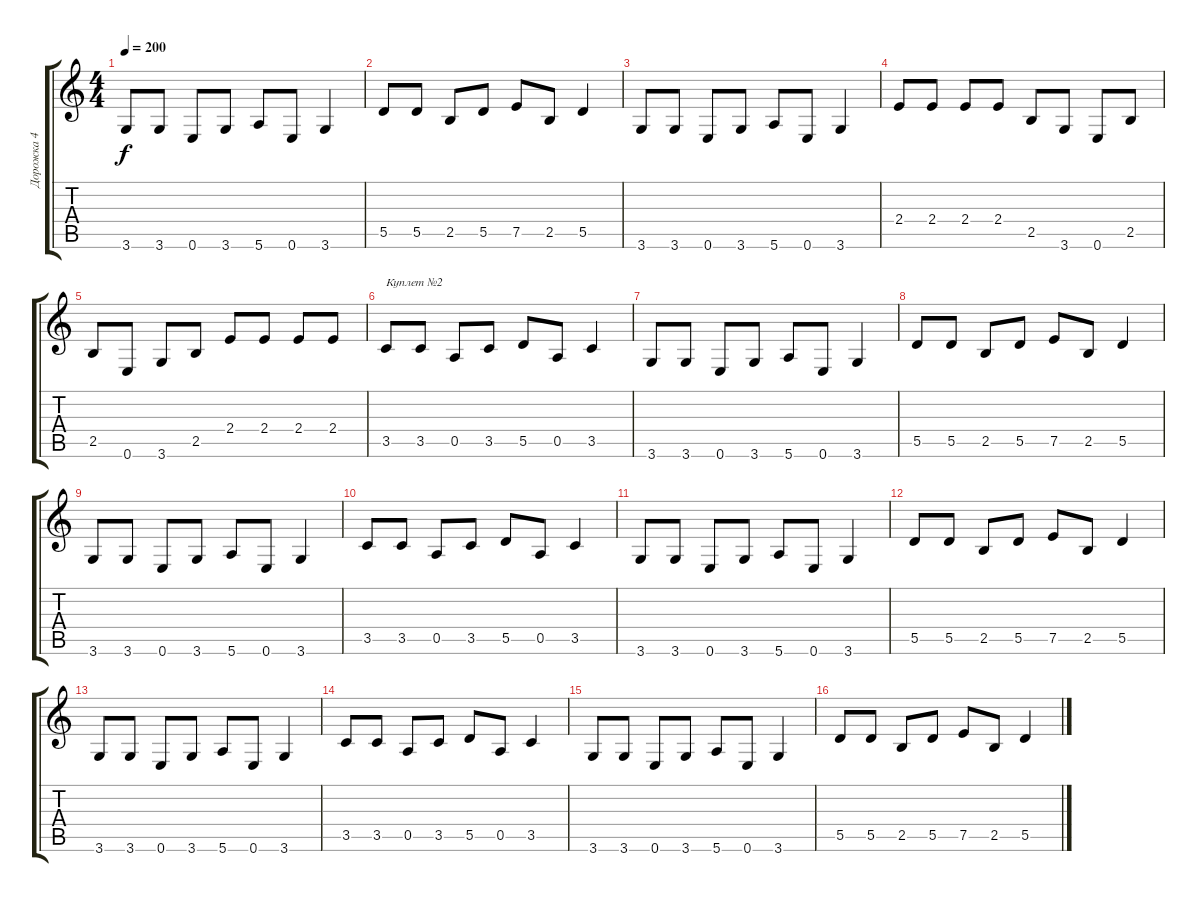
\track ("Дорожка 4" "Дорожка 4") {instrument electricbassfinger}
\staff {score tabs}
\tuning (E4 B3 G3 D3 A2 E2) {hide}
\ts (4 4)
\tempo 200
\clef g2
\ks c
3.6.8{dy f} 3.6.8 0.6.8 3.6.8 5.6.8 0.6.8 3.6.4 |
5.5.8 5.5.8 2.5.8 5.5.8 7.5.8 2.5.8 5.5.4 |
3.6.8 3.6.8 0.6.8 3.6.8 5.6.8 0.6.8 3.6.4 |
2.4.8 2.4.8 2.4.8 2.4.8 2.5.8 3.6.8 0.6.8 2.5.8 |
2.5.8 0.6.8 3.6.8 2.5.8 2.4.8 2.4.8 2.4.8 2.4.8 |
3.5.8{txt "Куплет №2"} 3.5.8 0.5.8 3.5.8 5.5.8 0.5.8 3.5.4 |
3.6.8 3.6.8 0.6.8 3.6.8 5.6.8 0.6.8 3.6.4 |
5.5.8 5.5.8 2.5.8 5.5.8 7.5.8 2.5.8 5.5.4 |
3.6.8 3.6.8 0.6.8 3.6.8 5.6.8 0.6.8 3.6.4 |
3.5.8 3.5.8 0.5.8 3.5.8 5.5.8 0.5.8 3.5.4 |
3.6.8 3.6.8 0.6.8 3.6.8 5.6.8 0.6.8 3.6.4 |
5.5.8 5.5.8 2.5.8 5.5.8 7.5.8 2.5.8 5.5.4 |
3.6.8 3.6.8 0.6.8 3.6.8 5.6.8 0.6.8 3.6.4 |
3.5.8 3.5.8 0.5.8 3.5.8 5.5.8 0.5.8 3.5.4 |
3.6.8 3.6.8 0.6.8 3.6.8 5.6.8 0.6.8 3.6.4 |
5.5.8 5.5.8 2.5.8 5.5.8 7.5.8 2.5.8 5.5.4
